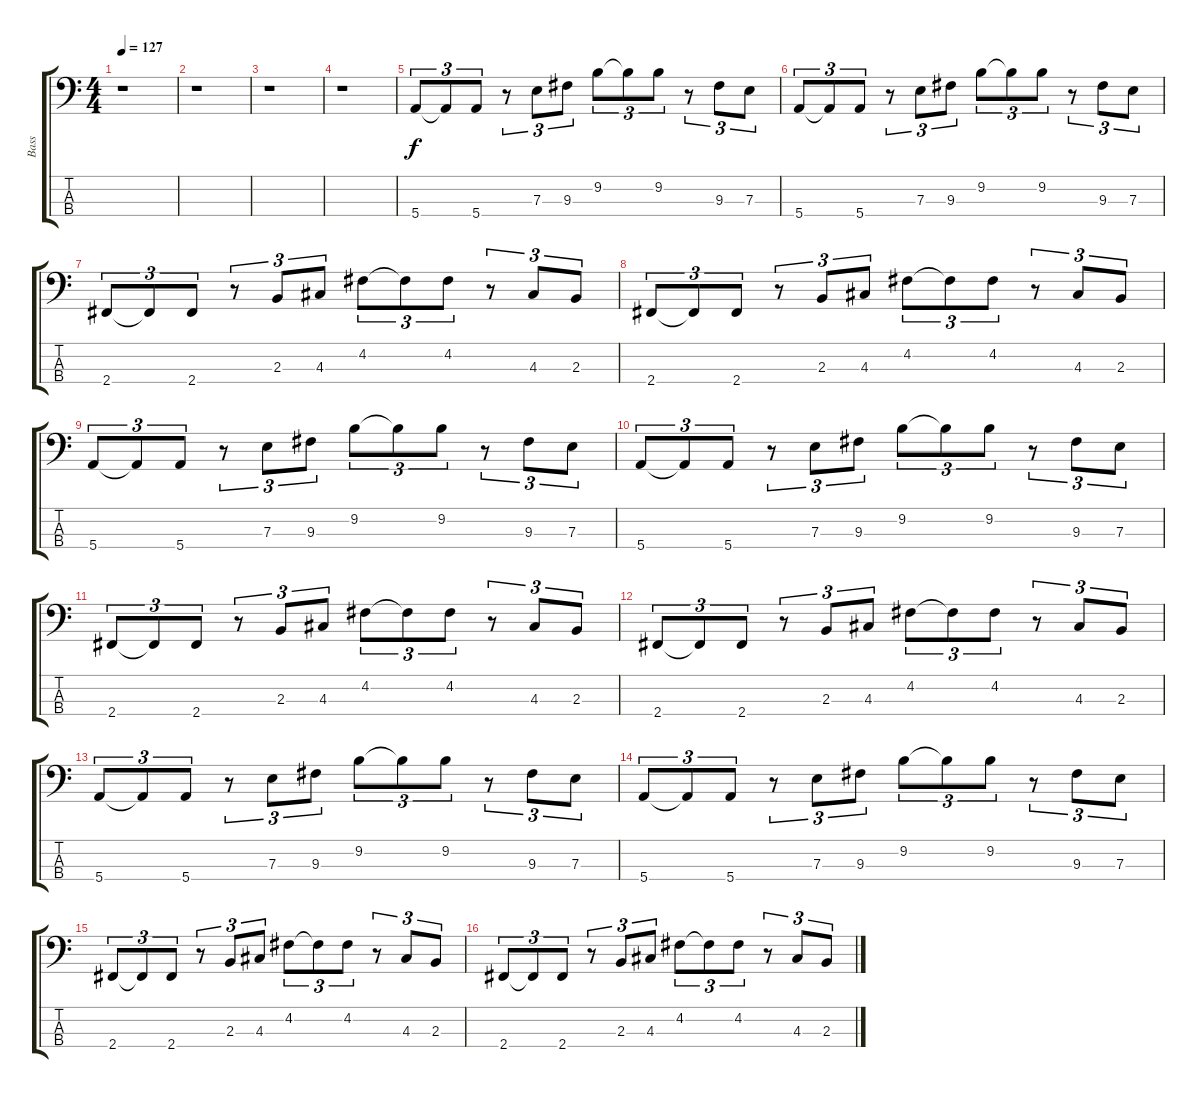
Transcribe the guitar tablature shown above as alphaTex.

\track ("Bass" "Bass") {instrument electricbasspick}
\staff {score tabs}
\tuning (G2 D2 A1 E1) {hide}
\ts (4 4)
\tempo 127
\clef f4
\ks c
r.1{dy f instrument electricbasspick} |
r.1 |
r.1 |
r.1 |
5.4.8{tu (3 2)} 5.4{t}.8{tu (3 2)} 5.4.8{tu (3 2)} r.8{tu (3 2)} 7.3.8{tu (3 2)} 9.3.8{tu (3 2)} 9.2.8{tu (3 2)} 9.2{t}.8{tu (3 2)} 9.2.8{tu (3 2)} r.8{tu (3 2)} 9.3.8{tu (3 2)} 7.3.8{tu (3 2)} |
5.4.8{tu (3 2)} 5.4{t}.8{tu (3 2)} 5.4.8{tu (3 2)} r.8{tu (3 2)} 7.3.8{tu (3 2)} 9.3.8{tu (3 2)} 9.2.8{tu (3 2)} 9.2{t}.8{tu (3 2)} 9.2.8{tu (3 2)} r.8{tu (3 2)} 9.3.8{tu (3 2)} 7.3.8{tu (3 2)} |
2.4.8{tu (3 2)} 2.4{t}.8{tu (3 2)} 2.4.8{tu (3 2)} r.8{tu (3 2)} 2.3.8{tu (3 2)} 4.3.8{tu (3 2)} 4.2.8{tu (3 2)} 4.2{t}.8{tu (3 2)} 4.2.8{tu (3 2)} r.8{tu (3 2)} 4.3.8{tu (3 2)} 2.3.8{tu (3 2)} |
2.4.8{tu (3 2)} 2.4{t}.8{tu (3 2)} 2.4.8{tu (3 2)} r.8{tu (3 2)} 2.3.8{tu (3 2)} 4.3.8{tu (3 2)} 4.2.8{tu (3 2)} 4.2{t}.8{tu (3 2)} 4.2.8{tu (3 2)} r.8{tu (3 2)} 4.3.8{tu (3 2)} 2.3.8{tu (3 2)} |
5.4.8{tu (3 2)} 5.4{t}.8{tu (3 2)} 5.4.8{tu (3 2)} r.8{tu (3 2)} 7.3.8{tu (3 2)} 9.3.8{tu (3 2)} 9.2.8{tu (3 2)} 9.2{t}.8{tu (3 2)} 9.2.8{tu (3 2)} r.8{tu (3 2)} 9.3.8{tu (3 2)} 7.3.8{tu (3 2)} |
5.4.8{tu (3 2)} 5.4{t}.8{tu (3 2)} 5.4.8{tu (3 2)} r.8{tu (3 2)} 7.3.8{tu (3 2)} 9.3.8{tu (3 2)} 9.2.8{tu (3 2)} 9.2{t}.8{tu (3 2)} 9.2.8{tu (3 2)} r.8{tu (3 2)} 9.3.8{tu (3 2)} 7.3.8{tu (3 2)} |
2.4.8{tu (3 2)} 2.4{t}.8{tu (3 2)} 2.4.8{tu (3 2)} r.8{tu (3 2)} 2.3.8{tu (3 2)} 4.3.8{tu (3 2)} 4.2.8{tu (3 2)} 4.2{t}.8{tu (3 2)} 4.2.8{tu (3 2)} r.8{tu (3 2)} 4.3.8{tu (3 2)} 2.3.8{tu (3 2)} |
2.4.8{tu (3 2)} 2.4{t}.8{tu (3 2)} 2.4.8{tu (3 2)} r.8{tu (3 2)} 2.3.8{tu (3 2)} 4.3.8{tu (3 2)} 4.2.8{tu (3 2)} 4.2{t}.8{tu (3 2)} 4.2.8{tu (3 2)} r.8{tu (3 2)} 4.3.8{tu (3 2)} 2.3.8{tu (3 2)} |
5.4.8{tu (3 2)} 5.4{t}.8{tu (3 2)} 5.4.8{tu (3 2)} r.8{tu (3 2)} 7.3.8{tu (3 2)} 9.3.8{tu (3 2)} 9.2.8{tu (3 2)} 9.2{t}.8{tu (3 2)} 9.2.8{tu (3 2)} r.8{tu (3 2)} 9.3.8{tu (3 2)} 7.3.8{tu (3 2)} |
5.4.8{tu (3 2)} 5.4{t}.8{tu (3 2)} 5.4.8{tu (3 2)} r.8{tu (3 2)} 7.3.8{tu (3 2)} 9.3.8{tu (3 2)} 9.2.8{tu (3 2)} 9.2{t}.8{tu (3 2)} 9.2.8{tu (3 2)} r.8{tu (3 2)} 9.3.8{tu (3 2)} 7.3.8{tu (3 2)} |
2.4.8{tu (3 2)} 2.4{t}.8{tu (3 2)} 2.4.8{tu (3 2)} r.8{tu (3 2)} 2.3.8{tu (3 2)} 4.3.8{tu (3 2)} 4.2.8{tu (3 2)} 4.2{t}.8{tu (3 2)} 4.2.8{tu (3 2)} r.8{tu (3 2)} 4.3.8{tu (3 2)} 2.3.8{tu (3 2)} |
2.4.8{tu (3 2)} 2.4{t}.8{tu (3 2)} 2.4.8{tu (3 2)} r.8{tu (3 2)} 2.3.8{tu (3 2)} 4.3.8{tu (3 2)} 4.2.8{tu (3 2)} 4.2{t}.8{tu (3 2)} 4.2.8{tu (3 2)} r.8{tu (3 2)} 4.3.8{tu (3 2)} 2.3.8{tu (3 2)}
